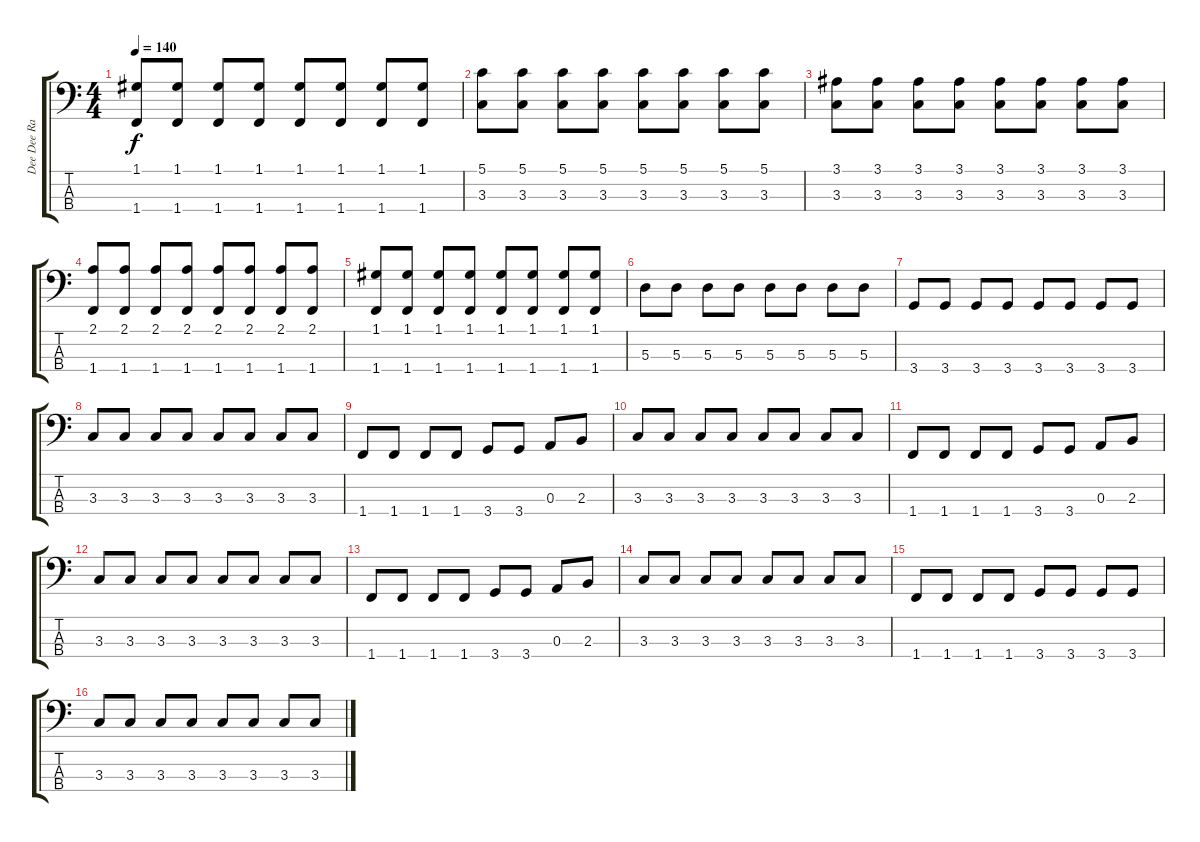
\track ("Dee Dee Ramone - Bass" "Dee Dee Ra") {instrument electricbassfinger}
\staff {score tabs}
\tuning (G2 D2 A1 E1) {hide}
\ts (4 4)
\tempo 140
\clef f4
\ks c
(1.1 1.4).8{dy f} (1.1 1.4).8 (1.1 1.4).8 (1.1 1.4).8 (1.1 1.4).8 (1.1 1.4).8 (1.1 1.4).8 (1.1 1.4).8 |
(5.1 3.3).8 (5.1 3.3).8 (5.1 3.3).8 (5.1 3.3).8 (5.1 3.3).8 (5.1 3.3).8 (5.1 3.3).8 (5.1 3.3).8 |
(3.1 3.3).8 (3.1 3.3).8 (3.1 3.3).8 (3.1 3.3).8 (3.1 3.3).8 (3.1 3.3).8 (3.1 3.3).8 (3.1 3.3).8 |
(2.1 1.4).8 (2.1 1.4).8 (2.1 1.4).8 (2.1 1.4).8 (2.1 1.4).8 (2.1 1.4).8 (2.1 1.4).8 (2.1 1.4).8 |
(1.1 1.4).8 (1.1 1.4).8 (1.1 1.4).8 (1.1 1.4).8 (1.1 1.4).8 (1.1 1.4).8 (1.1 1.4).8 (1.1 1.4).8 |
5.3.8 5.3.8 5.3.8 5.3.8 5.3.8 5.3.8 5.3.8 5.3.8 |
3.4.8 3.4.8 3.4.8 3.4.8 3.4.8 3.4.8 3.4.8 3.4.8 |
3.3.8 3.3.8 3.3.8 3.3.8 3.3.8 3.3.8 3.3.8 3.3.8 |
1.4.8 1.4.8 1.4.8 1.4.8 3.4.8 3.4.8 0.3.8 2.3.8 |
3.3.8 3.3.8 3.3.8 3.3.8 3.3.8 3.3.8 3.3.8 3.3.8 |
1.4.8 1.4.8 1.4.8 1.4.8 3.4.8 3.4.8 0.3.8 2.3.8 |
3.3.8 3.3.8 3.3.8 3.3.8 3.3.8 3.3.8 3.3.8 3.3.8 |
1.4.8 1.4.8 1.4.8 1.4.8 3.4.8 3.4.8 0.3.8 2.3.8 |
3.3.8 3.3.8 3.3.8 3.3.8 3.3.8 3.3.8 3.3.8 3.3.8 |
1.4.8 1.4.8 1.4.8 1.4.8 3.4.8 3.4.8 3.4.8 3.4.8 |
3.3.8 3.3.8 3.3.8 3.3.8 3.3.8 3.3.8 3.3.8 3.3.8
